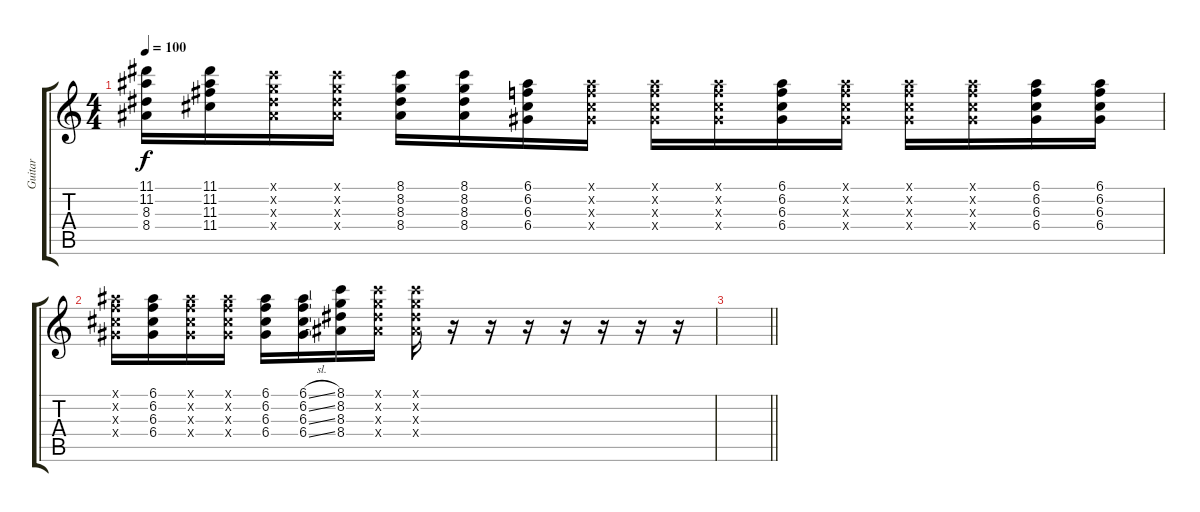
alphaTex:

\track ("Guitar" "Guitar") {instrument electricguitarclean}
\staff {score tabs}
\tuning (E4 B3 G3 D3 A2 E2) {hide}
\ts (4 4)
\tempo 100
\clef g2
\ks c
(11.1 11.2 8.3 8.4).16{dy f} (11.1 11.2 11.3 11.4).16 (8.1{x} 8.2{x} 8.3{x} 8.4{x}).16 (8.1{x} 8.2{x} 8.3{x} 8.4{x}).16 (8.1 8.2 8.3 8.4).16 (8.1 8.2 8.3 8.4).16 (6.1 6.2 6.3 6.4).16 (6.1{x} 6.2{x} 6.3{x} 6.4{x}).16 (6.1{x} 6.2{x} 6.3{x} 6.4{x}).16 (6.1{x} 6.2{x} 6.3{x} 6.4{x}).16 (6.1 6.2 6.3 6.4).16 (6.1{x} 6.2{x} 6.3{x} 6.4{x}).16 (6.1{x} 6.2{x} 6.3{x} 6.4{x}).16 (6.1{x} 6.2{x} 6.3{x} 6.4{x}).16 (6.1 6.2 6.3 6.4).16 (6.1 6.2 6.3 6.4).16 |
(6.1{x} 6.2{x} 6.3{x} 6.4{x}).16 (6.1 6.2 6.3 6.4).16 (6.1{x} 6.2{x} 6.3{x} 6.4{x}).16 (6.1{x} 6.2{x} 6.3{x} 6.4{x}).16 (6.1 6.2 6.3 6.4).16 (6.1{sl} 6.2{sl} 6.3{sl} 6.4{sl}).16 (8.1 8.2 8.3 8.4).16 (8.1{x} 8.2{x} 8.3{x} 8.4{x}).16 (8.1{x} 8.2{x} 8.3{x} 8.4{x}).16 r.16 r.16 r.16 r.16 r.16 r.16 r.16 |
\barLineRight lightlight
